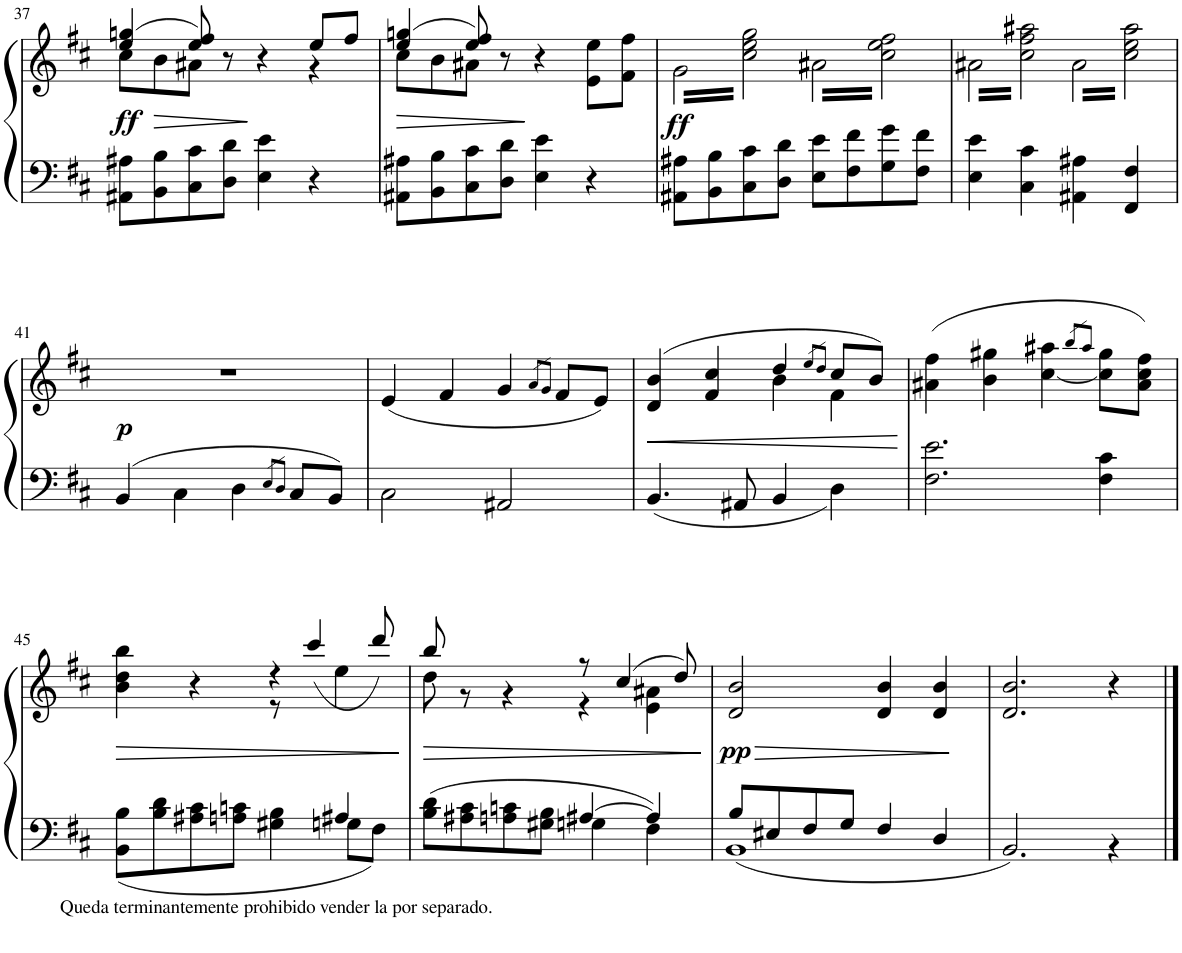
**kern	**kern	**dynam
*part1	*part1	*part1
*staff2	*staff1	*staff1/2
*I"Piano	*	*
*I'Pno.	*	*
!!LO:PB:g=z
*clefF4	*clefG2	*
*k[f#c#]	*k[f#c#]	*
*M4/4	*M4/4	*
*met(c)	*met(c)	*
=37	=37	=37
*	*^	*
!	!	!	!LO:DY:b
8AA#X\ 8A#X\L	(4ee/ 4ggn/	8cc#\L	ff
!	!	!	!LO:HP:b
8BB\ 8B\	.	8b\	>
8C#\ 8c#\	8ee/ 8ff#/)	8a#X\J	.
8D\ 8d\J	8r	4.ryy	.
4E\ 4e\	4r	.	.
4r	8ee/L	4r	.
.	8ff#/J	.	.
=38	=38	=38	=38
!	!	!	!LO:HP:b
8AA#X\ 8A#X\L	(4ee/ 4ggn/	8cc#\L	>
8BB\ 8B\	.	8b\	.
8C#\ 8c#\	8ee/ 8ff#/)	8a#X\J	.
8D\ 8d\J	8r	2ryy	.
4E\ 4e\	4r	.	]
4r	8e\ 8ee\L	.	.
.	8f#\ 8ff#\J	8ryy	.
=39	=39	=39	=39
!	!	!	!LO:DY:b
*	*v	*v	*
*	*tremolo	*
8AA#X\ 8A#X\L	32g\LLL	ff
.	32cc#\ 32ee\ 32gg\	.
.	32g\	.
.	32cc#\ 32ee\ 32gg\	.
8BB\ 8B\	32g\	.
.	32cc#\ 32ee\ 32gg\	.
.	32g\	.
.	32cc#\ 32ee\ 32gg\	.
8C#\ 8c#\	32g\	.
.	32cc#\ 32ee\ 32gg\	.
.	32g\	.
.	32cc#\ 32ee\ 32gg\	.
8D\ 8d\J	32g\	.
.	32cc#\ 32ee\ 32gg\	.
.	32g\	.
.	32cc#\ 32ee\ 32gg\JJJ	.
8E\ 8e\L	32a#X\LLL	.
.	32cc#\ 32ee\ 32ff#\	.
.	32a#X\	.
.	32cc#\ 32ee\ 32ff#\	.
8F#\ 8f#\	32a#X\	.
.	32cc#\ 32ee\ 32ff#\	.
.	32a#X\	.
.	32cc#\ 32ee\ 32ff#\	.
8G\ 8g\	32a#X\	.
.	32cc#\ 32ee\ 32ff#\	.
.	32a#X\	.
.	32cc#\ 32ee\ 32ff#\	.
8F#\ 8f#\J	32a#X\	.
.	32cc#\ 32ee\ 32ff#\	.
.	32a#X\	.
.	32cc#\ 32ee\ 32ff#\JJJ	.
=40	=40	=40
4E\ 4e\	32a#X\LLL	.
.	32cc#\ 32ff#\ 32aa#X\	.
.	32a#X\	.
.	32cc#\ 32ff#\ 32aa#X\	.
.	32a#X\	.
.	32cc#\ 32ff#\ 32aa#X\	.
.	32a#X\	.
.	32cc#\ 32ff#\ 32aa#X\	.
4C#\ 4c#\	32a#X\	.
.	32cc#\ 32ff#\ 32aa#X\	.
.	32a#X\	.
.	32cc#\ 32ff#\ 32aa#X\	.
.	32a#X\	.
.	32cc#\ 32ff#\ 32aa#X\	.
.	32a#X\	.
.	32cc#\ 32ff#\ 32aa#X\JJJ	.
4AA#X\ 4A#X\	32a#\LLL	.
.	32cc#\ 32ee\ 32aa#\	.
.	32a#\	.
.	32cc#\ 32ee\ 32aa#\	.
.	32a#\	.
.	32cc#\ 32ee\ 32aa#\	.
.	32a#\	.
.	32cc#\ 32ee\ 32aa#\	.
4FF#/ 4F#/	32a#\	.
.	32cc#\ 32ee\ 32aa#\	.
.	32a#\	.
.	32cc#\ 32ee\ 32aa#\	.
.	32a#\	.
.	32cc#\ 32ee\ 32aa#\	.
.	32a#\	.
.	32cc#\ 32ee\ 32aa#\JJJ	.
*	*Xtremolo	*
!!LO:LB:g=z
=41	=41	=41
!	!	!LO:DY:b
4BB/	1r	p
.	.	.
.	.	.
.	.	.
.	.	.
.	.	.
.	.	.
.	.	.
4C#\	.	.
4D\	.	.
8qE/L	.	.
8qD/J	.	.
8C#/L	.	.
8BB/J	.	.
=42	=42	=42
2C#\	(4e/	.
.	4f#/	.
2AA#X/	4g/	.
.	8qa/L	.
.	8qg/J	.
.	8f#/L	.
.	8e/J)	.
=43	=43	=43
!	!	!LO:HP:b
*	*^	*
4.BB/	(4d/ 4b/	2ryy	<
.	4f#/ 4cc#/	.	.
8AA#X/	.	.	.
4BB/	4dd/	4b\	.
.	8qee/L	.	.
.	8qdd/J	.	.
4D\	8cc#/L	4f#\	.
.	8b/J)	.	.
*	*v	*v	*
.	.	]
=44	=44	=44
2.F#\ 2.e\	(4a#X\ 4ff#\	.
.	4b\ 4gg#X\	.
.	[4cc#\ 4aa#X\	.
.	8qbb/L	.
.	8qaa#/J	.
4F#\ 4c#\	8cc#\] 8gg#\L	.
.	8a#\ 8cc#\ 8ff#\J)	.
!!LO:LB:g=z
=45	=45	=45
*^	*	*
!LO:TX:b:t=Queda terminantemente prohibido vender la por separado.	!	!	!
!	!	!	!LO:HP:b
*	*	*^	*
8BB\ 8B\L	2.ryy	4b\ 4dd\ 4bb\	2ryy	>
8B\ 8d\	.	.	.	.
8A#X\ 8c#\	.	4r	.	.
8An\ 8cn\J	.	.	.	.
4G#X\ 4B\	.	4r	8r	.
.	.	.	(4ccc#/	.
4A#X/	8Gn\L	4ee\	.	.
.	8F#\J	.	8ddd/)	.
*v	*v	*	*	*
*	*v	*v	*
.	.	[
=46	=46	=46
*^	*	*
!	!	!	!LO:HP:b
*	*	*^	*
8B\ 8d\L	2ryy	8bb/	8dd\	>
8A#X\ 8c#\	.	8ryy	8r	.
8An\ 8cn\	.	4ryy	4r	.
8G#X\ 8B\J	.	.	.	.
[4A#X/	4Gn\	8r	4r	.
.	.	(4cc#/	.	.
4A#/]	4F#\	.	4e\ 4a#X\	.
.	.	8dd/)	.	.
*v	*v	*	*	*
*	*v	*v	*
.	.	]
=47	=47	=47
*^	*	*
!	!	!	!LO:DY:b
8B/L	1BB	2d/ 2b/	pp
8E#X/	.	.	.
8F#/	.	.	.
8G/J	.	.	.
4F#/	.	4d/ 4b/	.
4D/	.	4d/ 4b/	.
*v	*v	*	*
.	.	]
=48	=48	=48
*^	*	*
1ryy	2.BB/	2.d/ 2.b/	.
.	4r	4r	.
*v	*v	*	*
==	==	==
*-	*-	*-
